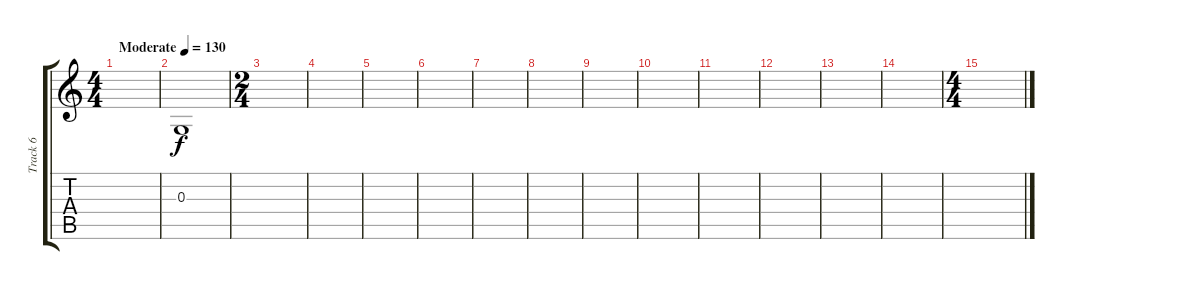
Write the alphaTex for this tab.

\track ("Track 6" "Track 6") {instrument synthstrings2}
\staff {score tabs}
\tuning (E4 B3 G3 D3 A2 E2) {hide}
\ts (4 4)
\tempo (130 "Moderate")
\clef g2
\ks c
|
0.3.1{volume 14 balance 8 instrument applause} |
\ts (2 4)
|
|
|
|
|
|
|
|
|
|
|
|
\ts (4 4)
